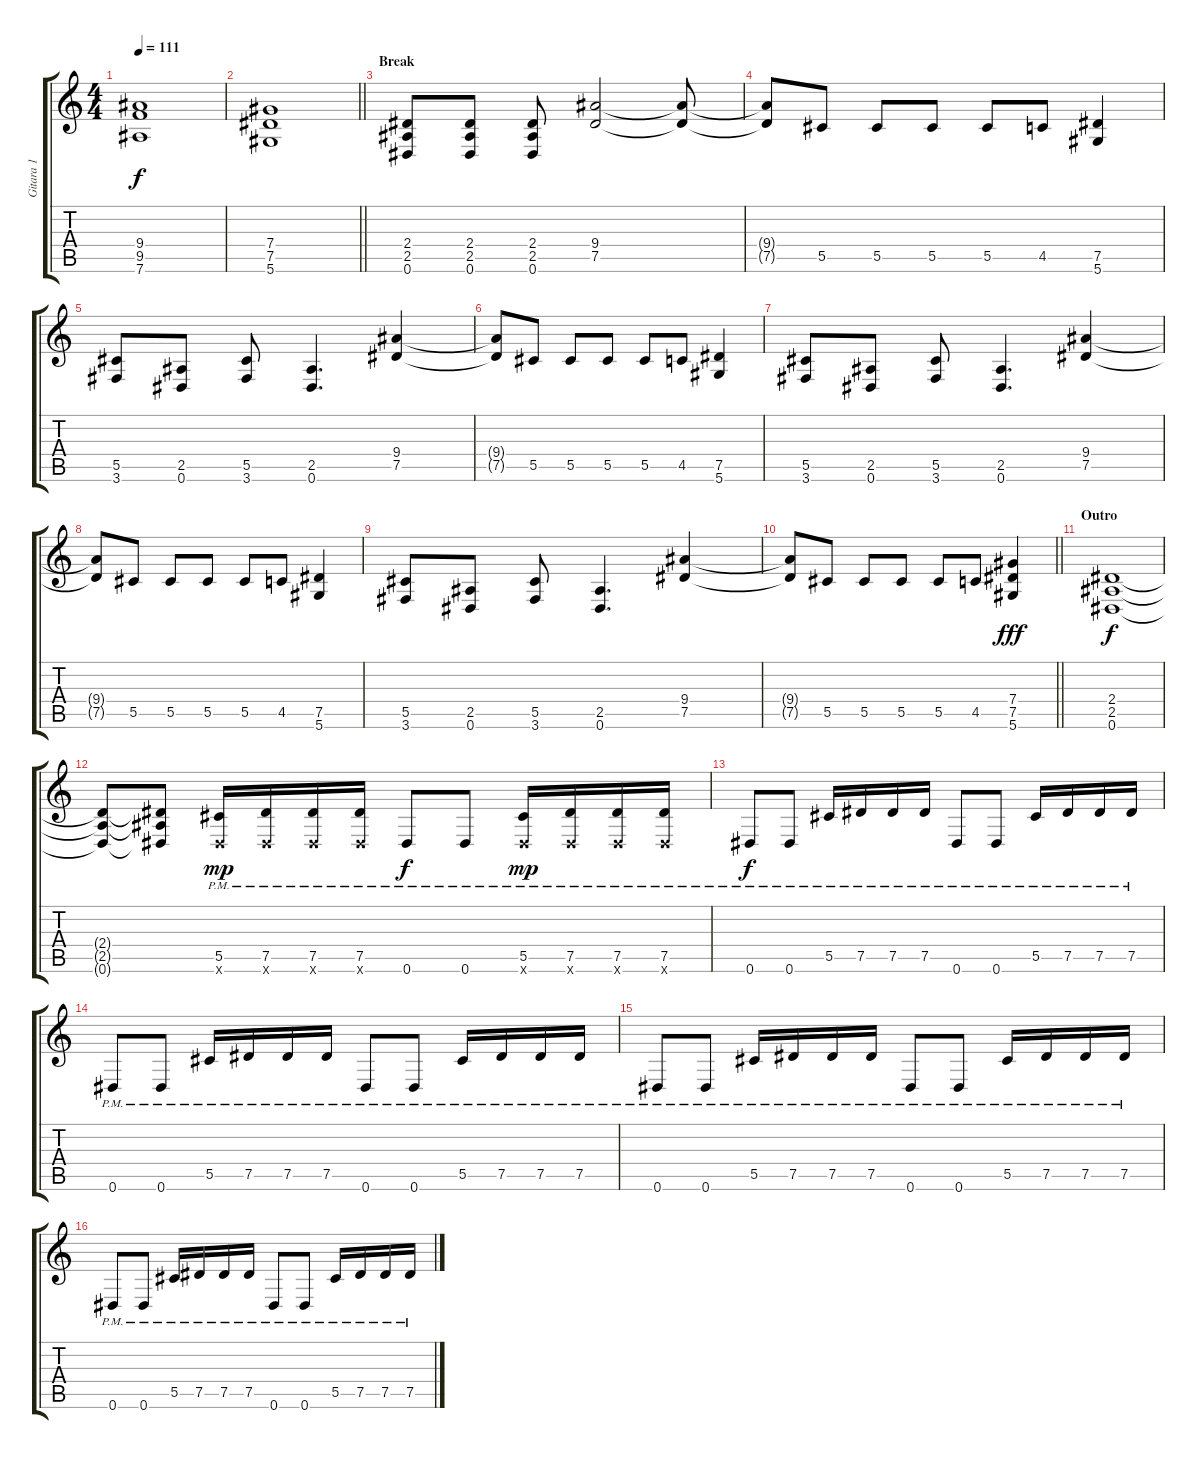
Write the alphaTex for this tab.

\track ("Gitara 1" "Gitara 1") {instrument distortionguitar}
\staff {score tabs}
\tuning (Eb4 Bb3 Gb3 Db3 Ab2 Eb2) {hide}
\ts (4 4)
\tempo 111
\clef g2
\ks c
(9.4 9.5 7.6).1{dy f} |
\barLineRight lightlight
(7.4 7.5 5.6).1 |
\section ("" "Break")
(2.4 2.5 0.6).8 (2.4 2.5 0.6).8 (2.4 2.5 0.6).8 (9.4 7.5).2 (9.4{t} 7.5{t}).8 |
(9.4{t} 7.5{t}).8 5.5.8 5.5.8 5.5.8 5.5.8 4.5.8 (7.5 5.6).4 |
(5.5 3.6).8 (2.5 0.6).8 (5.5 3.6).8 (2.5 0.6).4{d} (9.4 7.5).4 |
(9.4{t} 7.5{t}).8 5.5.8 5.5.8 5.5.8 5.5.8 4.5.8 (7.5 5.6).4 |
(5.5 3.6).8 (2.5 0.6).8 (5.5 3.6).8 (2.5 0.6).4{d} (9.4 7.5).4 |
(9.4{t} 7.5{t}).8 5.5.8 5.5.8 5.5.8 5.5.8 4.5.8 (7.5 5.6).4 |
(5.5 3.6).8 (2.5 0.6).8 (5.5 3.6).8 (2.5 0.6).4{d} (9.4 7.5).4 |
\barLineRight lightlight
(9.4{t} 7.5{t}).8 5.5.8 5.5.8 5.5.8 5.5.8 4.5.8 (7.4 7.5 5.6).4{dy fff} |
\section ("" "Outro")
(2.4 2.5 0.6).1{dy f volume 10 instrument distortionguitar} |
(2.4{t} 2.5{t} 0.6{t}).8 (2.4{t} 2.5{t} 0.6{t}).8 (5.5{pm} 0.6{x}).16{dy mp} (7.5{pm} 0.6{x}).16 (7.5{pm} 0.6{x}).16 (7.5{pm} 0.6{x}).16 0.6{pm}.8{dy f} 0.6{pm}.8 (5.5{pm} 0.6{x}).16{dy mp} (7.5{pm} 0.6{x}).16 (7.5{pm} 0.6{x}).16 (7.5{pm} 0.6{x}).16 |
0.6{pm}.8{dy f} 0.6{pm}.8 5.5{pm}.16 7.5{pm}.16 7.5{pm}.16 7.5{pm}.16 0.6{pm}.8 0.6{pm}.8 5.5{pm}.16 7.5{pm}.16 7.5{pm}.16 7.5{pm}.16 |
0.6{pm}.8 0.6{pm}.8 5.5{pm}.16 7.5{pm}.16 7.5{pm}.16 7.5{pm}.16 0.6{pm}.8 0.6{pm}.8 5.5{pm}.16 7.5{pm}.16 7.5{pm}.16 7.5{pm}.16 |
0.6{pm}.8 0.6{pm}.8 5.5{pm}.16 7.5{pm}.16 7.5{pm}.16 7.5{pm}.16 0.6{pm}.8 0.6{pm}.8 5.5{pm}.16 7.5{pm}.16 7.5{pm}.16 7.5{pm}.16 |
0.6{pm}.8 0.6{pm}.8 5.5{pm}.16 7.5{pm}.16 7.5{pm}.16 7.5{pm}.16 0.6{pm}.8 0.6{pm}.8 5.5{pm}.16 7.5{pm}.16 7.5{pm}.16 7.5{pm}.16
